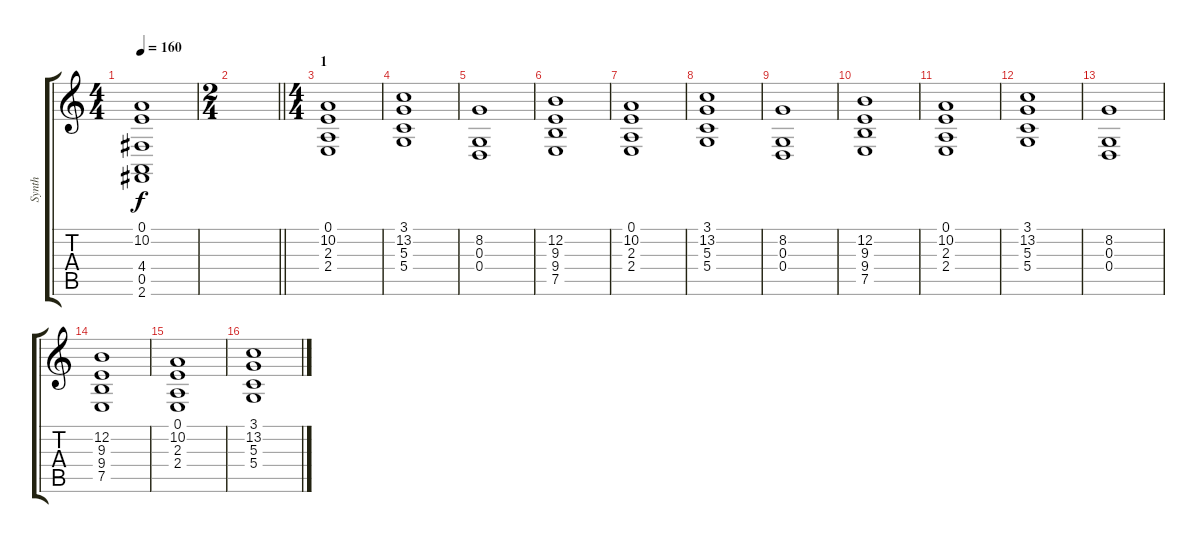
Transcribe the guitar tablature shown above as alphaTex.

\track ("Synth" "Synth") {instrument stringensemble1}
\staff {score tabs}
\tuning (E4 B3 G3 D3 A2 E2) {hide}
\ts (4 4)
\tempo 160
\clef g2
\ks c
(0.1{t} 10.2{t} 4.4{t} 0.5{t} 2.6{t}).1{dy f} |
\ts (2 4)
\barLineRight lightlight
|
\ts (4 4)
\section ("" "1")
(0.1 10.2 2.3 2.4).1 |
(3.1 13.2 5.3 5.4).1 |
(8.2 0.3 0.4).1 |
(12.2 9.3 9.4 7.5).1 |
(0.1 10.2 2.3 2.4).1 |
(3.1 13.2 5.3 5.4).1 |
(8.2 0.3 0.4).1 |
(12.2 9.3 9.4 7.5).1 |
(0.1 10.2 2.3 2.4).1 |
(3.1 13.2 5.3 5.4).1 |
(8.2 0.3 0.4).1 |
(12.2 9.3 9.4 7.5).1 |
(0.1 10.2 2.3 2.4).1 |
(3.1 13.2 5.3 5.4).1
